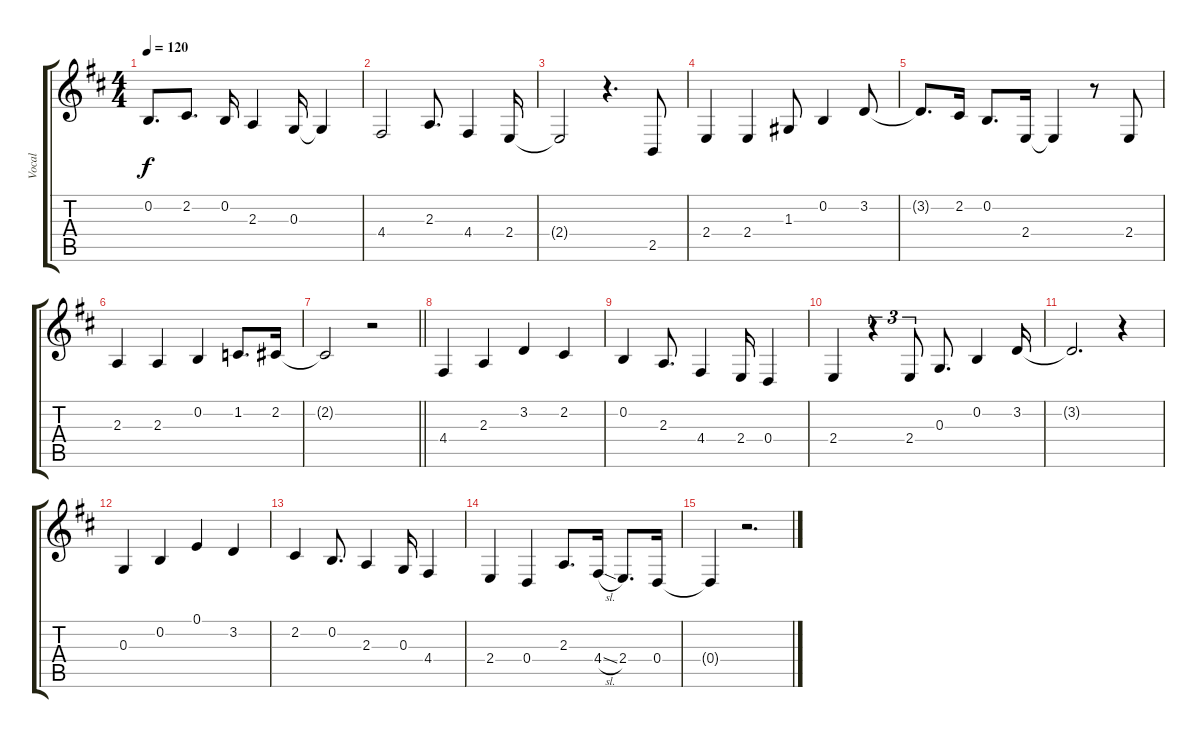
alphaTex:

\track ("Vocal" "Vocal") {instrument altosax}
\staff {score tabs}
\tuning (E4 B3 G3 D3 A2 E2) {hide}
\ts (4 4)
\tempo 120
\clef g2
\ks d
0.2{t}.8{d dy f} 2.2.8{d} 0.2.16 2.3.4 0.3.16 0.3{t}.4 |
4.4.2 2.3.8{d} 4.4.4 2.4.16 |
2.4{t}.2 r.4{d} 2.5.8 |
2.4.4 2.4.4 1.3.8 0.2.4 3.2.8 |
3.2{t}.8{d} 2.2.16 0.2.8{d} 2.4.16 2.4{t}.4 r.8 2.4.8 |
2.3.4 2.3.4 0.2.4 1.2.8{d} 2.2.16 |
\barLineRight lightlight
2.2{t}.2 r.2 |
4.4.4 2.3.4 3.2.4 2.2.4 |
0.2.4 2.3.8{d} 4.4.4 2.4.16 0.4.4 |
2.4.4 r.4{tu (3 2)} 2.4.8{tu (3 2)} 0.3.8{d} 0.2.4 3.2.16 |
3.2{t}.2{d} r.4 |
0.3.4 0.2.4 0.1.4 3.2.4 |
2.2.4 0.2.8{d} 2.3.4 0.3.16 4.4.4 |
2.4.4 0.4.4 2.3.8{d} 4.4{sl}.16 2.4.8{d} 0.4.16 |
0.4{t}.4 r.2{d}
